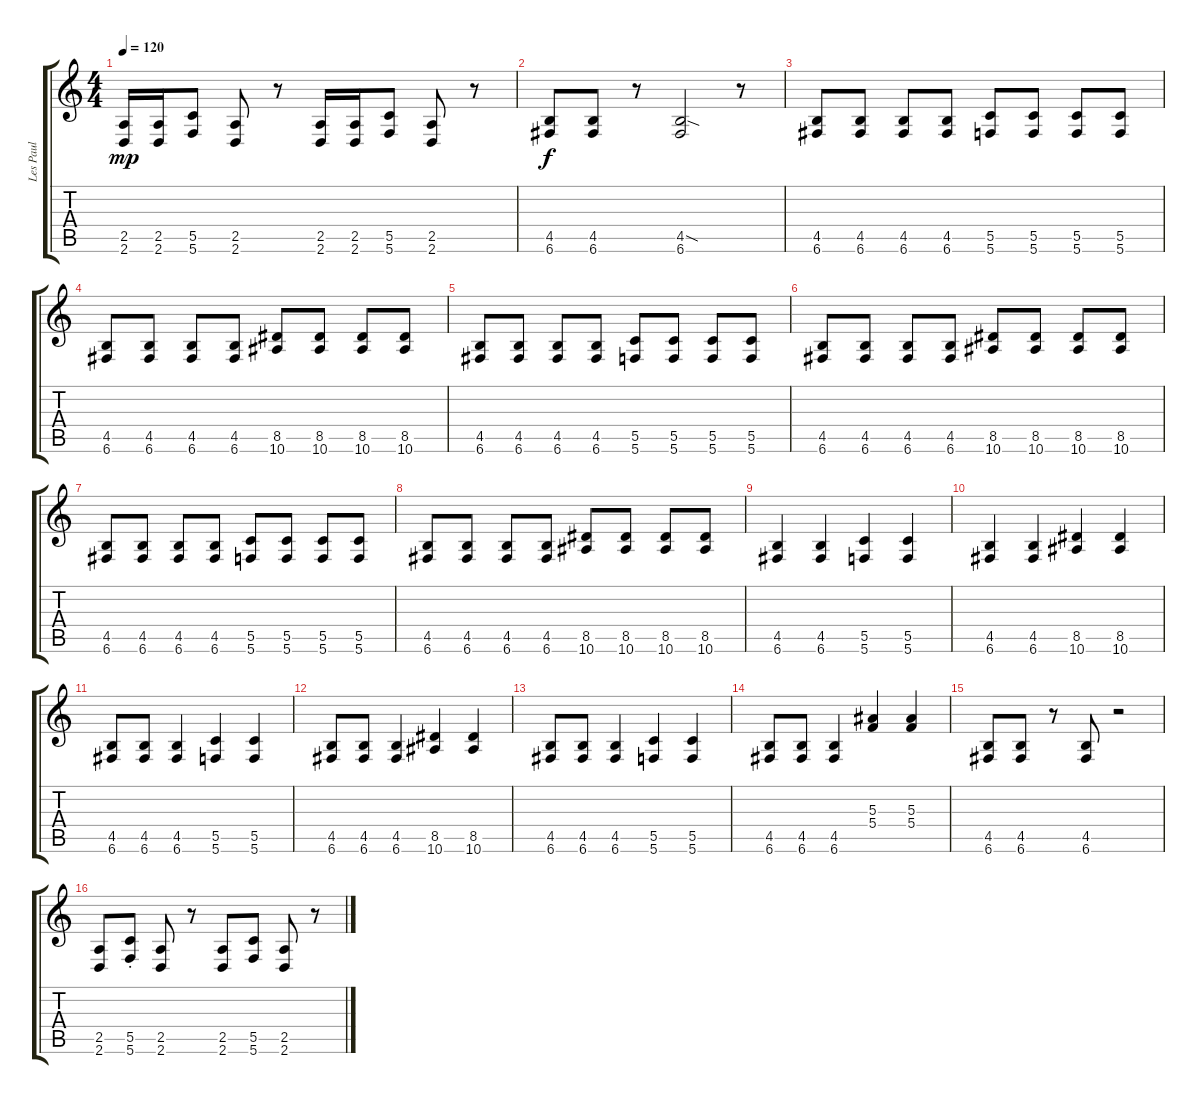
\track ("Les Paul" "Les Paul") {instrument overdrivenguitar}
\staff {score tabs}
\tuning (D4 A3 F3 C3 G2 C2) {hide}
\ts (4 4)
\tempo 120
\clef g2
\ks c
(2.5 2.6).16{dy mp} (2.5 2.6).16 (5.5 5.6).8 (2.5 2.6).8 r.8 (2.5 2.6).16 (2.5 2.6).16 (5.5 5.6).8 (2.5 2.6).8 r.8 |
(4.5 6.6).8{dy f} (4.5 6.6).8 r.8 (4.5{sod} 6.6).2 r.8 |
(4.5 6.6).8 (4.5 6.6).8 (4.5 6.6).8 (4.5 6.6).8 (5.5 5.6).8 (5.5 5.6).8 (5.5 5.6).8 (5.5 5.6).8 |
(4.5 6.6).8 (4.5 6.6).8 (4.5 6.6).8 (4.5 6.6).8 (8.5 10.6).8 (8.5 10.6).8 (8.5 10.6).8 (8.5 10.6).8 |
(4.5 6.6).8 (4.5 6.6).8 (4.5 6.6).8 (4.5 6.6).8 (5.5 5.6).8 (5.5 5.6).8 (5.5 5.6).8 (5.5 5.6).8 |
(4.5 6.6).8 (4.5 6.6).8 (4.5 6.6).8 (4.5 6.6).8 (8.5 10.6).8 (8.5 10.6).8 (8.5 10.6).8 (8.5 10.6).8 |
(4.5 6.6).8 (4.5 6.6).8 (4.5 6.6).8 (4.5 6.6).8 (5.5 5.6).8 (5.5 5.6).8 (5.5 5.6).8 (5.5 5.6).8 |
(4.5 6.6).8 (4.5 6.6).8 (4.5 6.6).8 (4.5 6.6).8 (8.5 10.6).8 (8.5 10.6).8 (8.5 10.6).8 (8.5 10.6).8 |
(4.5 6.6).4 (4.5 6.6).4 (5.5 5.6).4 (5.5 5.6).4 |
(4.5 6.6).4 (4.5 6.6).4 (8.5 10.6).4 (8.5 10.6).4 |
(4.5 6.6).8 (4.5 6.6).8 (4.5 6.6).4 (5.5 5.6).4 (5.5 5.6).4 |
(4.5 6.6).8 (4.5 6.6).8 (4.5 6.6).4 (8.5 10.6).4 (8.5 10.6).4 |
(4.5 6.6).8 (4.5 6.6).8 (4.5 6.6).4 (5.5 5.6).4 (5.5 5.6).4 |
(4.5 6.6).8 (4.5 6.6).8 (4.5 6.6).4 (5.3 5.4).4 (5.3 5.4).4 |
(4.5 6.6).8 (4.5 6.6).8 r.8 (4.5 6.6).8 r.2 |
(2.5 2.6).8 (5.5 5.6{st}).8 (2.5 2.6).8 r.8 (2.5 2.6).8 (5.5 5.6).8 (2.5 2.6).8 r.8
